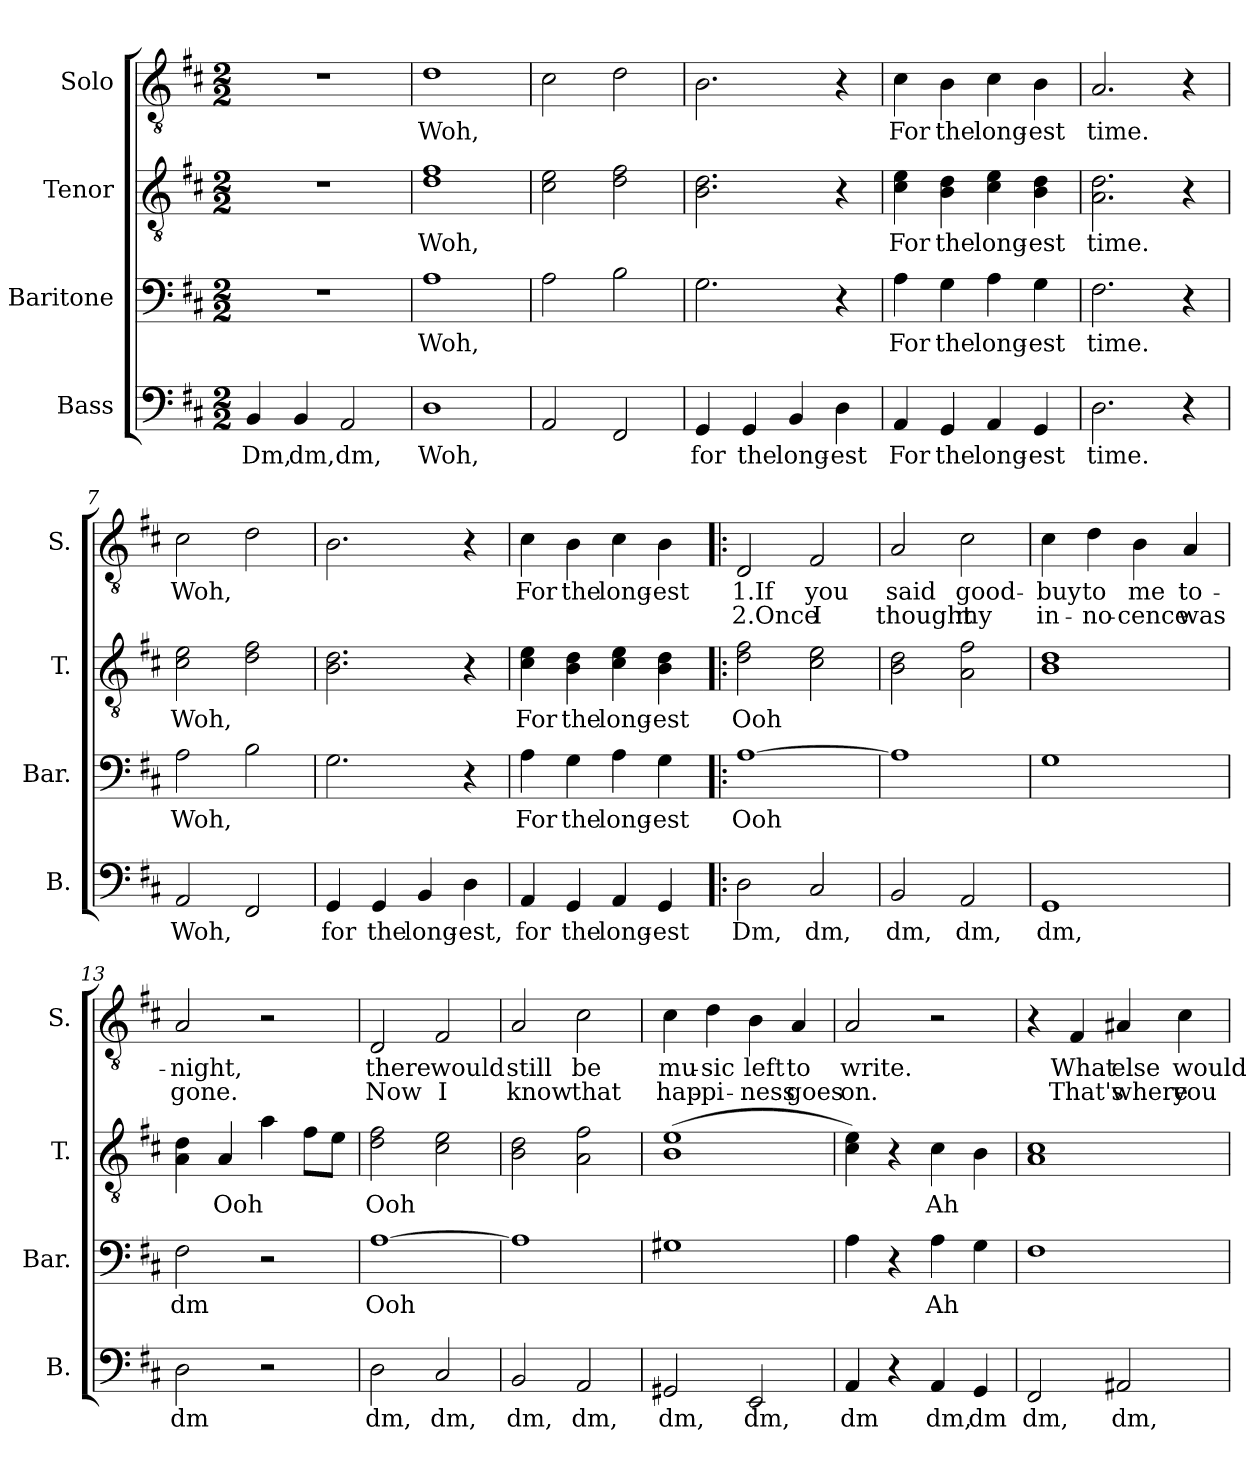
**kern	**text	**kern	**text	**kern	**text	**kern	**text	**text
*part4	*part4	*part3	*part3	*part2	*part2	*part1	*part1	*part1
*staff4	*staff4	*staff3	*staff3	*staff2	*staff2	*staff1	*staff1	*staff1
*I"Bass	*	*I"Baritone	*	*I"Tenor	*	*I"Solo	*	*
*I'B.	*	*I'Bar.	*	*I'T.	*	*I'S.	*	*
*clefF4	*	*clefF4	*	*clefGv2	*	*clefGv2	*	*
*k[f#c#]	*	*k[f#c#]	*	*k[f#c#]	*	*k[f#c#]	*	*
*M2/2	*	*M2/2	*	*M2/2	*	*M2/2	*	*
*MM168	*	*MM168	*	*MM168	*	*MM168	*	*
=1	=1	=1	=1	=1	=1	=1	=1	=1
!	!LO:LY:b	!	!	!	!	!	!	!
4BB/	Dm,	1r	.	1r	.	1r	.	.
!	!LO:LY:b	!	!	!	!	!	!	!
4BB/	dm,	.	.	.	.	.	.	.
!	!LO:LY:b	!	!	!	!	!	!	!
2AA/	dm,	.	.	.	.	.	.	.
=2	=2	=2	=2	=2	=2	=2	=2	=2
!	!LO:LY:b	!	!LO:LY:b	!	!LO:LY:b	!	!LO:LY:b	!
1D	Woh,	1A	Woh,	1d 1f#	Woh,	1d	Woh,	.
=3	=3	=3	=3	=3	=3	=3	=3	=3
2AA/	.	2A\	.	2c#\ 2e\	.	2c#\	.	.
2FF#/	.	2B\	.	2d\ 2f#\	.	2d\	.	.
=4	=4	=4	=4	=4	=4	=4	=4	=4
!	!LO:LY:b	!	!	!	!	!	!	!
4GG/	for	2.G\	.	2.B\ 2.d\	.	2.B\	.	.
!	!LO:LY:b	!	!	!	!	!	!	!
4GG/	the	.	.	.	.	.	.	.
!	!LO:LY:b	!	!	!	!	!	!	!
4BB/	long-	.	.	.	.	.	.	.
!	!LO:LY:b	!	!	!	!	!	!	!
4D\	-est	4r	.	4r	.	4r	.	.
=5	=5	=5	=5	=5	=5	=5	=5	=5
!	!LO:LY:b	!	!LO:LY:b	!	!LO:LY:b	!	!LO:LY:b	!
4AA/	For	4A\	For	4c#\ 4e\	For	4c#\	For	.
!	!LO:LY:b	!	!LO:LY:b	!	!LO:LY:b	!	!LO:LY:b	!
4GG/	the	4G\	the	4B\ 4d\	the	4B\	the	.
!	!LO:LY:b	!	!LO:LY:b	!	!LO:LY:b	!	!LO:LY:b	!
4AA/	long-	4A\	long-	4c#\ 4e\	long-	4c#\	long-	.
!	!LO:LY:b	!	!LO:LY:b	!	!LO:LY:b	!	!LO:LY:b	!
4GG/	-est	4G\	-est	4B\ 4d\	-est	4B\	-est	.
=6	=6	=6	=6	=6	=6	=6	=6	=6
!	!LO:LY:b	!	!LO:LY:b	!	!LO:LY:b	!	!LO:LY:b	!
2.D\	time.	2.F#\	time.	2.A\ 2.d\	time.	2.A/	time.	.
4r	.	4r	.	4r	.	4r	.	.
=7	=7	=7	=7	=7	=7	=7	=7	=7
!	!LO:LY:b	!	!LO:LY:b	!	!LO:LY:b	!	!LO:LY:b	!
2AA/	Woh,	2A\	Woh,	2c#\ 2e\	Woh,	2c#\	Woh,	.
2FF#/	.	2B\	.	2d\ 2f#\	.	2d\	.	.
!!LO:LB:g=z
=8	=8	=8	=8	=8	=8	=8	=8	=8
!	!LO:LY:b	!	!	!	!	!	!	!
4GG/	for	2.G\	.	2.B\ 2.d\	.	2.B\	.	.
!	!LO:LY:b	!	!	!	!	!	!	!
4GG/	the	.	.	.	.	.	.	.
!	!LO:LY:b	!	!	!	!	!	!	!
4BB/	long-	.	.	.	.	.	.	.
!	!LO:LY:b	!	!	!	!	!	!	!
4D\	-est,	4r	.	4r	.	4r	.	.
=9	=9	=9	=9	=9	=9	=9	=9	=9
!	!LO:LY:b	!	!LO:LY:b	!	!LO:LY:b	!	!LO:LY:b	!
4AA/	for	4A\	For	4c#\ 4e\	For	4c#\	For	.
!	!LO:LY:b	!	!LO:LY:b	!	!LO:LY:b	!	!LO:LY:b	!
4GG/	the	4G\	the	4B\ 4d\	the	4B\	the	.
!	!LO:LY:b	!	!LO:LY:b	!	!LO:LY:b	!	!LO:LY:b	!
4AA/	long-	4A\	long-	4c#\ 4e\	long-	4c#\	long-	.
!	!LO:LY:b	!	!LO:LY:b	!	!LO:LY:b	!	!LO:LY:b	!
4GG/	-est	4G\	-est	4B\ 4d\	-est	4B\	-est	.
=10!|:	=10!|:	=10!|:	=10!|:	=10!|:	=10!|:	=10!|:	=10!|:	=10!|:
!	!LO:LY:b	!	!LO:LY:b	!	!LO:LY:b	!	!LO:LY:b	!LO:LY:b
2D\	Dm,	[1A	Ooh	2d\ 2f#\	Ooh	2D/	1.If	2.Once
!	!LO:LY:b	!	!	!	!	!	!LO:LY:b	!LO:LY:b
2C#/	dm,	.	.	2c#\ 2e\	.	2F#/	you	I
=11	=11	=11	=11	=11	=11	=11	=11	=11
!	!LO:LY:b	!	!	!	!	!	!LO:LY:b	!LO:LY:b
2BB/	dm,	1A]	.	2B\ 2d\	.	2A/	said	thought
!	!LO:LY:b	!	!	!	!	!	!LO:LY:b	!LO:LY:b
2AA/	dm,	.	.	2A\ 2f#\	.	2c#\	good-	my
=12	=12	=12	=12	=12	=12	=12	=12	=12
!	!LO:LY:b	!	!	!	!	!	!LO:LY:b	!LO:LY:b
1GG	dm,	1G	.	1B 1d	.	4c#\	-buy	in-
!	!	!	!	!	!	!	!LO:LY:b	!LO:LY:b
.	.	.	.	.	.	4d\	to	-no-
!	!	!	!	!	!	!	!LO:LY:b	!LO:LY:b
.	.	.	.	.	.	4B\	me	-cence
!	!	!	!	!	!	!	!LO:LY:b	!LO:LY:b
.	.	.	.	.	.	4A/	to-	was
!!LO:LB:g=z
=13	=13	=13	=13	=13	=13	=13	=13	=13
!	!LO:LY:b	!	!LO:LY:b	!	!	!	!LO:LY:b	!LO:LY:b
2D\	dm	2F#\	dm	4A\ 4d\	.	2A/	-night,	gone.
!	!	!	!	!	!LO:LY:b	!	!	!
.	.	.	.	4A/	Ooh	.	.	.
2r	.	2r	.	4a\	.	2r	.	.
.	.	.	.	8f#\L	.	.	.	.
.	.	.	.	8e\J	.	.	.	.
=14	=14	=14	=14	=14	=14	=14	=14	=14
!	!LO:LY:b	!	!LO:LY:b	!	!LO:LY:b	!	!LO:LY:b	!LO:LY:b
2D\	dm,	[1A	Ooh	2d\ 2f#\	Ooh	2D/	there	Now
!	!LO:LY:b	!	!	!	!	!	!LO:LY:b	!LO:LY:b
2C#/	dm,	.	.	2c#\ 2e\	.	2F#/	would	I
=15	=15	=15	=15	=15	=15	=15	=15	=15
!	!LO:LY:b	!	!	!	!	!	!LO:LY:b	!LO:LY:b
2BB/	dm,	1A]	.	2B\ 2d\	.	2A/	still	know
!	!LO:LY:b	!	!	!	!	!	!LO:LY:b	!LO:LY:b
2AA/	dm,	.	.	2A\ 2f#\	.	2c#\	be	that
=16	=16	=16	=16	=16	=16	=16	=16	=16
!	!LO:LY:b	!	!	!	!	!	!LO:LY:b	!LO:LY:b
2GG#X/	dm,	1G#X	.	(1B 1e	.	4c#\	mu-	hap-
!	!	!	!	!	!	!	!LO:LY:b	!LO:LY:b
.	.	.	.	.	.	4d\	-sic	-pi-
!	!LO:LY:b	!	!	!	!	!	!LO:LY:b	!LO:LY:b
2EE/	dm,	.	.	.	.	4B\	left	-ness
!	!	!	!	!	!	!	!LO:LY:b	!LO:LY:b
.	.	.	.	.	.	4A/	to	goes
=17	=17	=17	=17	=17	=17	=17	=17	=17
!	!LO:LY:b	!	!	!	!	!	!LO:LY:b	!LO:LY:b
4AA/	dm	4A\	.	4c#\ 4e\)	.	2A/	write.	on.
4r	.	4r	.	4r	.	.	.	.
!	!LO:LY:b	!	!LO:LY:b	!	!LO:LY:b	!	!	!
4AA/	dm,	4A\	Ah	4c#\	Ah	2r	.	.
!	!LO:LY:b	!	!	!	!	!	!	!
4GG/	dm	4G\	.	4B\	.	.	.	.
=18	=18	=18	=18	=18	=18	=18	=18	=18
!	!LO:LY:b	!	!	!	!	!	!	!
2FF#/	dm,	1F#	.	1A 1c#	.	4r	.	.
!	!	!	!	!	!	!	!LO:LY:b	!LO:LY:b
.	.	.	.	.	.	4F#/	What	That's
!	!LO:LY:b	!	!	!	!	!	!LO:LY:b	!LO:LY:b
2AA#X/	dm,	.	.	.	.	4A#X/	else	where
!	!	!	!	!	!	!	!LO:LY:b	!LO:LY:b
.	.	.	.	.	.	4c#\	would	you
=	=	=	=	=	=	=	=	=
*-	*-	*-	*-	*-	*-	*-	*-	*-
